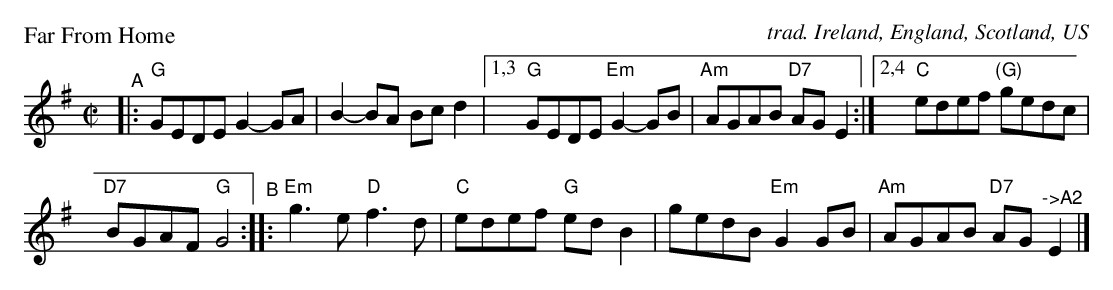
X:1
P: Far From Home
O: trad. Ireland, England, Scotland, US
M: C|
L: 1/8
K: G
"^A"|:\
"G"GEDE G2-GA | B2-BA Bcd2 |[1,3 "G"GEDE "Em"G2-GB | "Am"AGAB "D7"AGE2 :|[2,4 "C"edef "(G)"gedc |
"D7"BGAF "G"G4 "^B"::\
"Em"g3e "D"f3d | "C"edef "G"edB2 | gedB "Em"G2GB | "Am"AGAB "D7"AG"^->A2"E2 |]
